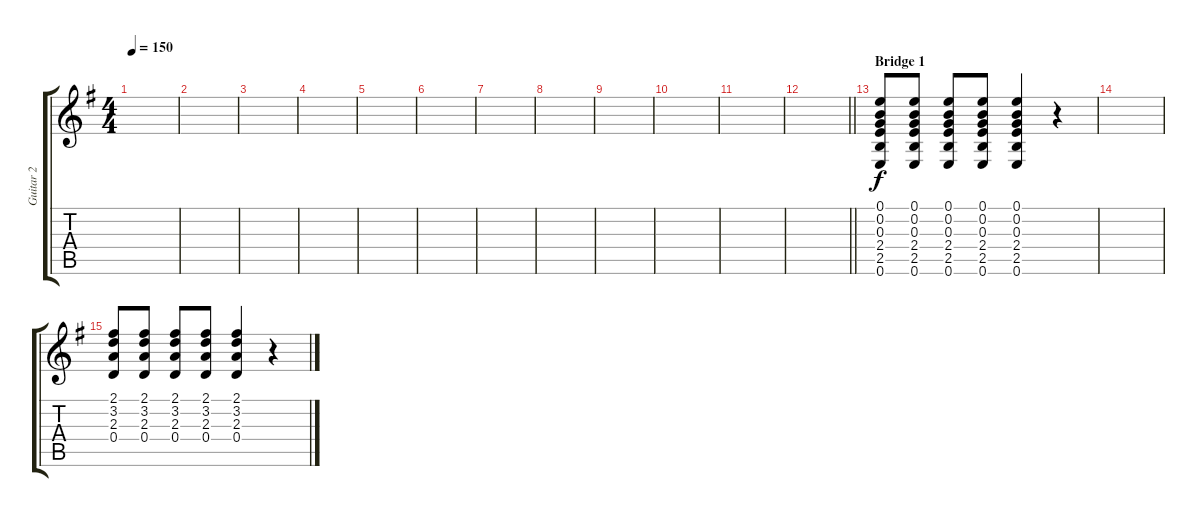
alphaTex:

\track ("Guitar 2" "Guitar 2") {instrument electricguitarclean}
\staff {score tabs}
\tuning (E4 B3 G3 D3 A2 E2) {hide}
\ts (4 4)
\tempo 150
\clef g2
\ks g
|
|
|
|
|
|
|
|
|
|
|
\barLineRight lightlight
|
\section ("" "Bridge 1")
(0.1 0.2 0.3 2.4 2.5 0.6).8 (0.1 0.2 0.3 2.4 2.5 0.6).8 (0.1 0.2 0.3 2.4 2.5 0.6).8 (0.1 0.2 0.3 2.4 2.5 0.6).8 (0.1 0.2 0.3 2.4 2.5 0.6).4 r.4 |
|
(2.1 3.2 2.3 0.4).8 (2.1 3.2 2.3 0.4).8 (2.1 3.2 2.3 0.4).8 (2.1 3.2 2.3 0.4).8 (2.1 3.2 2.3 0.4).4 r.4
